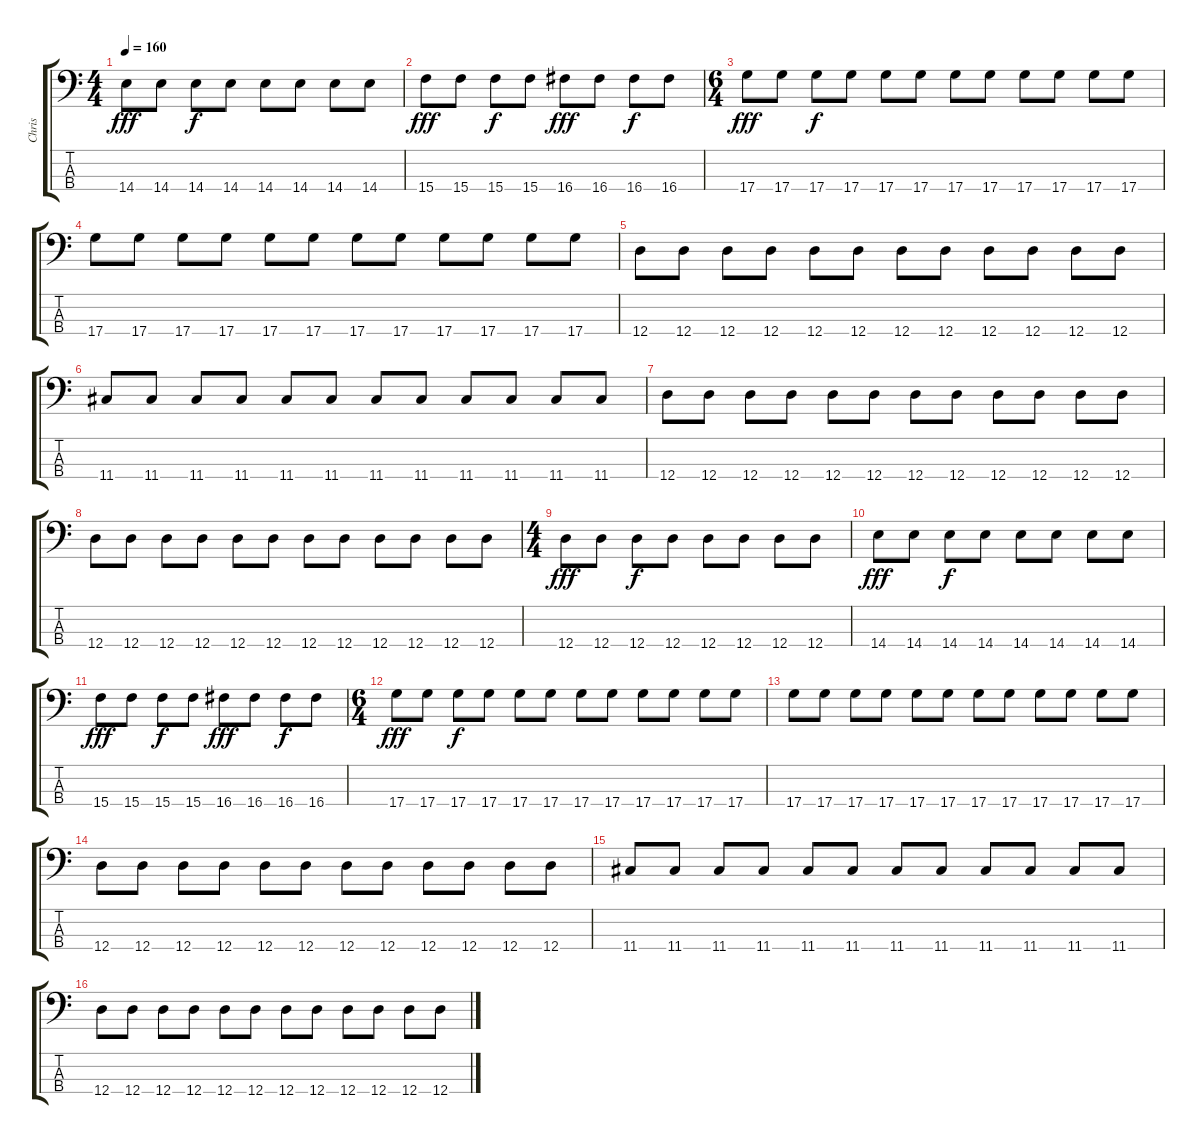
\track ("Chris" "Chris") {instrument electricbassfinger}
\staff {score tabs}
\tuning (G2 D2 A1 D1) {hide}
\ts (4 4)
\tempo 160
\clef f4
\ks c
14.4.8{dy fff} 14.4.8 14.4.8{dy f} 14.4.8 14.4.8 14.4.8 14.4.8 14.4.8 |
15.4.8{dy fff} 15.4.8 15.4.8{dy f} 15.4.8 16.4.8{dy fff} 16.4.8 16.4.8{dy f} 16.4.8 |
\ts (6 4)
17.4.8{dy fff} 17.4.8 17.4.8{dy f} 17.4.8 17.4.8 17.4.8 17.4.8 17.4.8 17.4.8 17.4.8 17.4.8 17.4.8 |
17.4.8 17.4.8 17.4.8 17.4.8 17.4.8 17.4.8 17.4.8 17.4.8 17.4.8 17.4.8 17.4.8 17.4.8 |
12.4.8 12.4.8 12.4.8 12.4.8 12.4.8 12.4.8 12.4.8 12.4.8 12.4.8 12.4.8 12.4.8 12.4.8 |
11.4.8 11.4.8 11.4.8 11.4.8 11.4.8 11.4.8 11.4.8 11.4.8 11.4.8 11.4.8 11.4.8 11.4.8 |
12.4.8 12.4.8 12.4.8 12.4.8 12.4.8 12.4.8 12.4.8 12.4.8 12.4.8 12.4.8 12.4.8 12.4.8 |
12.4.8 12.4.8 12.4.8 12.4.8 12.4.8 12.4.8 12.4.8 12.4.8 12.4.8 12.4.8 12.4.8 12.4.8 |
\ts (4 4)
12.4.8{dy fff} 12.4.8 12.4.8{dy f} 12.4.8 12.4.8 12.4.8 12.4.8 12.4.8 |
14.4.8{dy fff} 14.4.8 14.4.8{dy f} 14.4.8 14.4.8 14.4.8 14.4.8 14.4.8 |
15.4.8{dy fff} 15.4.8 15.4.8{dy f} 15.4.8 16.4.8{dy fff} 16.4.8 16.4.8{dy f} 16.4.8 |
\ts (6 4)
17.4.8{dy fff} 17.4.8 17.4.8{dy f} 17.4.8 17.4.8 17.4.8 17.4.8 17.4.8 17.4.8 17.4.8 17.4.8 17.4.8 |
17.4.8 17.4.8 17.4.8 17.4.8 17.4.8 17.4.8 17.4.8 17.4.8 17.4.8 17.4.8 17.4.8 17.4.8 |
12.4.8 12.4.8 12.4.8 12.4.8 12.4.8 12.4.8 12.4.8 12.4.8 12.4.8 12.4.8 12.4.8 12.4.8 |
11.4.8 11.4.8 11.4.8 11.4.8 11.4.8 11.4.8 11.4.8 11.4.8 11.4.8 11.4.8 11.4.8 11.4.8 |
12.4.8 12.4.8 12.4.8 12.4.8 12.4.8 12.4.8 12.4.8 12.4.8 12.4.8 12.4.8 12.4.8 12.4.8
